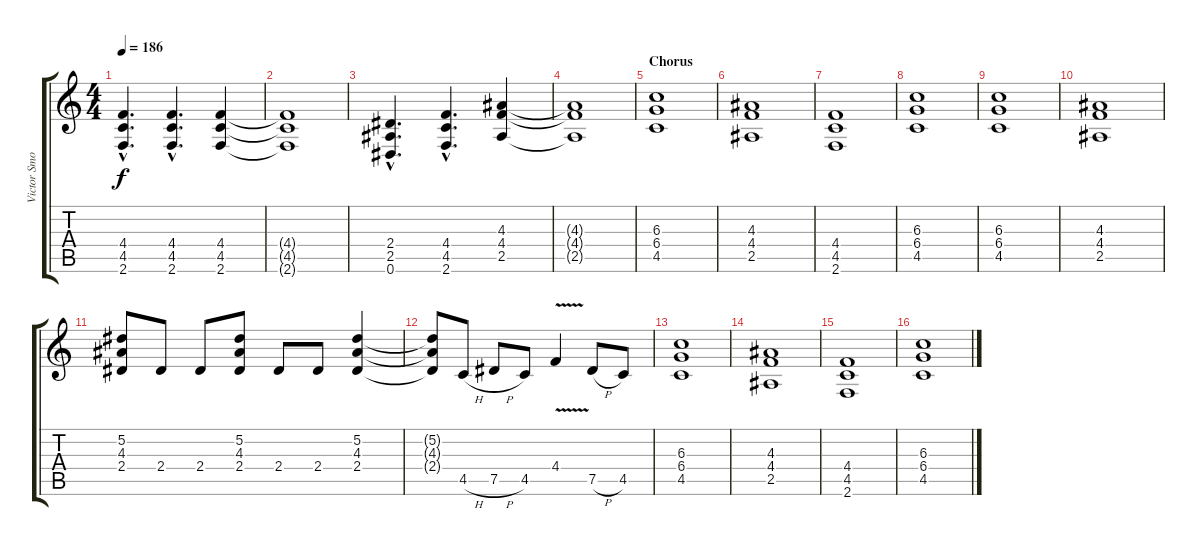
\track ("Victor Smolski" "Victor Smo") {instrument distortionguitar}
\staff {score tabs}
\tuning (Eb4 Bb3 Gb3 Db3 Ab2 Eb2) {hide}
\ts (4 4)
\tempo 186
\clef g2
\ks c
(4.4{hac} 4.5{hac} 2.6{hac}).4{d dy f} (4.4{hac} 4.5{hac} 2.6{hac}).4{d} (4.4 4.5 2.6).4 |
(4.4{t} 4.5{t} 2.6{t}).1 |
(2.4{hac} 2.5{hac} 0.6{hac}).4{d} (4.4{hac} 4.5{hac} 2.6{hac}).4{d} (4.3 4.4 2.5).4 |
(4.3{t} 4.4{t} 2.5{t}).1 |
\section ("" "Chorus")
(6.3 6.4 4.5).1 |
(4.3 4.4 2.5).1 |
(4.4 4.5 2.6).1 |
(6.3 6.4 4.5).1 |
(6.3 6.4 4.5).1 |
(4.3 4.4 2.5).1 |
(5.2 4.3 2.4).8 2.4.8 2.4.8 (5.2 4.3 2.4).8 2.4.8 2.4.8 (5.2 4.3 2.4).4 |
(5.2{t} 4.3{t} 2.4{t}).8 4.5{h}.8 7.5{h}.8 4.5.8 4.4{v}.4 7.5{h}.8 4.5.8 |
\section ("" "")
(6.3 6.4 4.5).1 |
(4.3 4.4 2.5).1 |
(4.4 4.5 2.6).1 |
(6.3 6.4 4.5).1
